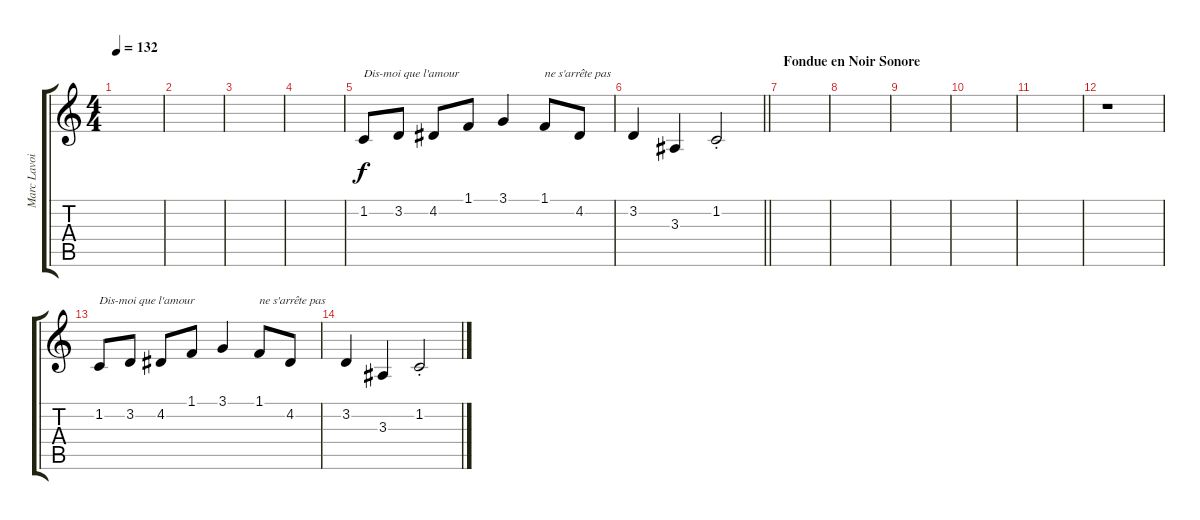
\track ("Marc Lavoine" "Marc Lavoi") {instrument lead6voice}
\staff {score tabs}
\tuning (E4 B3 G3 D3 A2 E2) {hide}
\ts (4 4)
\tempo 132
\clef g2
\ks c
|
|
|
|
1.2.8{txt "Dis-moi que l'amour"} 3.2.8 4.2.8 1.1.8 3.1.4 1.1.8{txt "ne s'arrête pas"} 4.2.8 |
\barLineRight lightlight
3.2.4 3.3.4 1.2{st}.2 |
\section ("" "Fondue en Noir Sonore")
|
|
|
|
|
r.1{volume 10} |
1.2.8{txt "Dis-moi que l'amour" volume 8} 3.2.8 4.2.8 1.1.8 3.1.4 1.1.8{txt "ne s'arrête pas"} 4.2.8 |
3.2.4 3.3.4 1.2{st}.2
